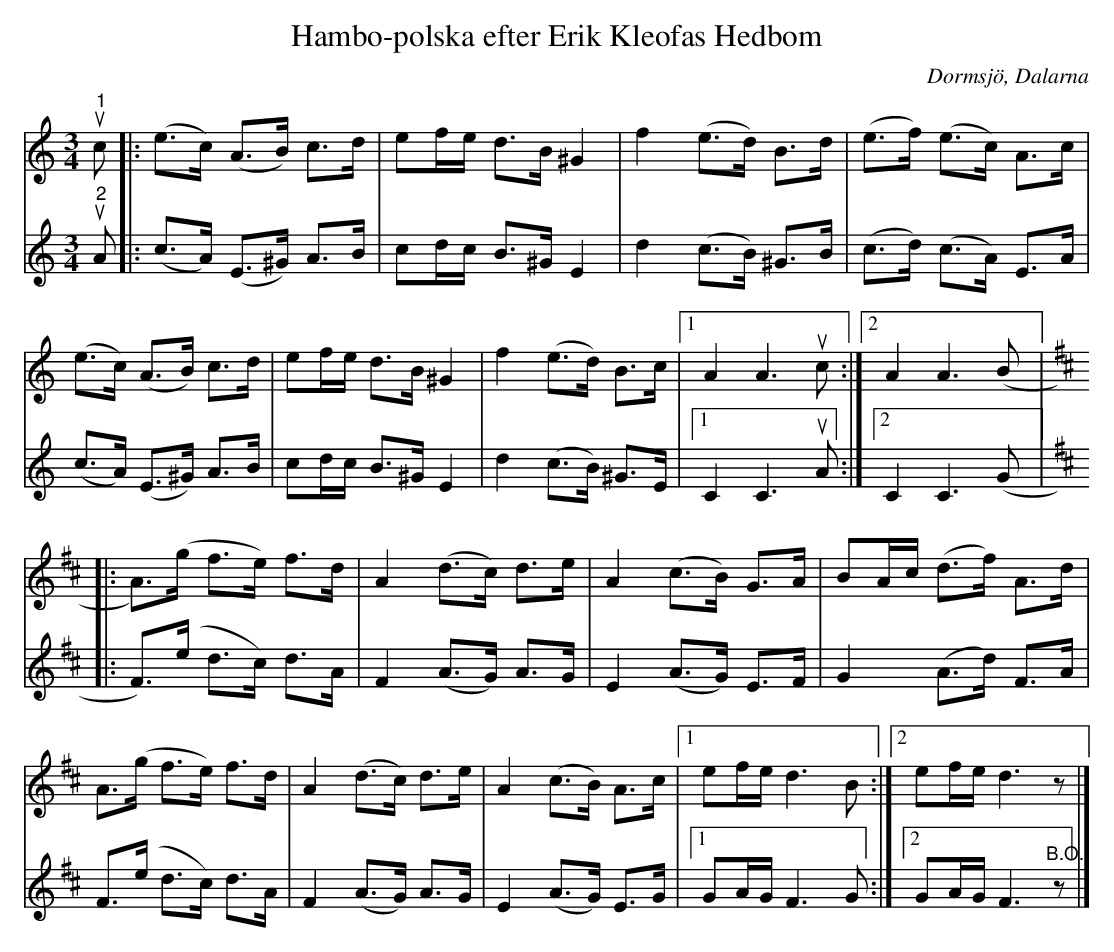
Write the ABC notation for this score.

X:1
T:Hambo-polska efter Erik Kleofas Hedbom
O:Dormsjö, Dalarna
L:1/8
M:3/4
K:Am
V:1
"^1"u c |: (e>c) (A>B) c>d | ef/e/ d>B ^G2 | f2 (e>d) B>d | (e>f) (e>c) A>c |
(e>c) (A>B) c>d | ef/e/ d>B ^G2 | f2 (e>d) B>c |1 A2 A3u c :|2 A2 A3 (B |:
[K:D] A>)(g f>e) f>d | A2 (d>c) d>e | A2 (c>B) G>A | BA/c/ (d>f) A>d |
A>(g f>e) f>d | A2 (d>c) d>e | A2 (c>B) A>c |1 ef/e/ d3 B :|2 ef/e/ d3 z |]
V:2
"^2"u A |: (c>A) (E>^G) A>B | cd/c/ B>^G E2 | d2 (c>B) ^G>B | (c>d) (c>A) E>A |
(c>A) (E>^G) A>B | cd/c/ B>^G E2 | d2 (c>B) ^G>E |1 C2 C3u A :|2 C2 C3 (G |:
[K:D] F>)(e d>c) d>A | F2 (A>G) A>G | E2 (A>G) E>F | G2 (A>d) F>A |
F>(e d>c) d>A | F2 (A>G) A>G | E2 (A>G) E>G |1 GA/G/ F3 G :|2 GA/G/ F3"^B.O." z |]
